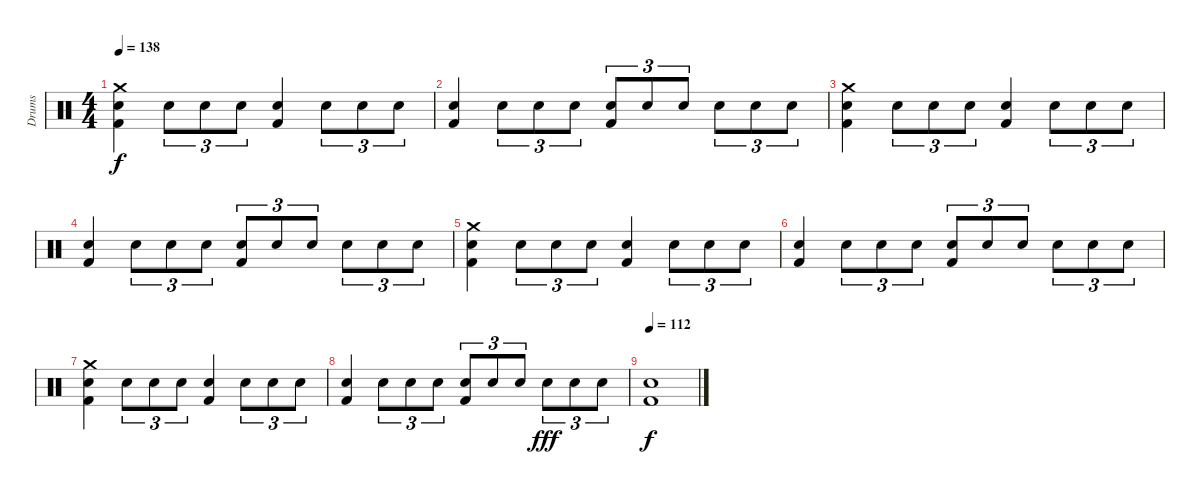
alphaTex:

\track ("Drums" "Drums") {instrument percussion}
\staff {score}
\articulation defaults
\ts (4 4)
\tempo 138
\clef neutral
\ks c
("Crash medium (hit)" "Electric Snare (hit)" "Kick (hit) 2").4{dy f} "Electric Snare (hit)".8{tu (3 2)} "Electric Snare (hit)".8{tu (3 2)} "Electric Snare (hit)".8{tu (3 2)} ("Electric Snare (hit)" "Kick (hit) 2").4 "Electric Snare (hit)".8{tu (3 2)} "Electric Snare (hit)".8{tu (3 2)} "Electric Snare (hit)".8{tu (3 2)} |
("Electric Snare (hit)" "Kick (hit) 2").4 "Electric Snare (hit)".8{tu (3 2)} "Electric Snare (hit)".8{tu (3 2)} "Electric Snare (hit)".8{tu (3 2)} ("Electric Snare (hit)" "Kick (hit) 2").8{tu (3 2)} "Electric Snare (hit)".8{tu (3 2)} "Electric Snare (hit)".8{tu (3 2)} "Electric Snare (hit)".8{tu (3 2)} "Electric Snare (hit)".8{tu (3 2)} "Electric Snare (hit)".8{tu (3 2)} |
("Crash medium (hit)" "Electric Snare (hit)" "Kick (hit) 2").4 "Electric Snare (hit)".8{tu (3 2)} "Electric Snare (hit)".8{tu (3 2)} "Electric Snare (hit)".8{tu (3 2)} ("Electric Snare (hit)" "Kick (hit) 2").4 "Electric Snare (hit)".8{tu (3 2)} "Electric Snare (hit)".8{tu (3 2)} "Electric Snare (hit)".8{tu (3 2)} |
("Electric Snare (hit)" "Kick (hit) 2").4 "Electric Snare (hit)".8{tu (3 2)} "Electric Snare (hit)".8{tu (3 2)} "Electric Snare (hit)".8{tu (3 2)} ("Electric Snare (hit)" "Kick (hit) 2").8{tu (3 2)} "Electric Snare (hit)".8{tu (3 2)} "Electric Snare (hit)".8{tu (3 2)} "Electric Snare (hit)".8{tu (3 2)} "Electric Snare (hit)".8{tu (3 2)} "Electric Snare (hit)".8{tu (3 2)} |
("Crash medium (hit)" "Electric Snare (hit)" "Kick (hit) 2").4 "Electric Snare (hit)".8{tu (3 2)} "Electric Snare (hit)".8{tu (3 2)} "Electric Snare (hit)".8{tu (3 2)} ("Electric Snare (hit)" "Kick (hit) 2").4 "Electric Snare (hit)".8{tu (3 2)} "Electric Snare (hit)".8{tu (3 2)} "Electric Snare (hit)".8{tu (3 2)} |
("Electric Snare (hit)" "Kick (hit) 2").4 "Electric Snare (hit)".8{tu (3 2)} "Electric Snare (hit)".8{tu (3 2)} "Electric Snare (hit)".8{tu (3 2)} ("Electric Snare (hit)" "Kick (hit) 2").8{tu (3 2)} "Electric Snare (hit)".8{tu (3 2)} "Electric Snare (hit)".8{tu (3 2)} "Electric Snare (hit)".8{tu (3 2)} "Electric Snare (hit)".8{tu (3 2)} "Electric Snare (hit)".8{tu (3 2)} |
("Crash medium (hit)" "Electric Snare (hit)" "Kick (hit) 2").4 "Electric Snare (hit)".8{tu (3 2)} "Electric Snare (hit)".8{tu (3 2)} "Electric Snare (hit)".8{tu (3 2)} ("Electric Snare (hit)" "Kick (hit) 2").4 "Electric Snare (hit)".8{tu (3 2)} "Electric Snare (hit)".8{tu (3 2)} "Electric Snare (hit)".8{tu (3 2)} |
("Electric Snare (hit)" "Kick (hit) 2").4 "Electric Snare (hit)".8{tu (3 2)} "Electric Snare (hit)".8{tu (3 2)} "Electric Snare (hit)".8{tu (3 2)} ("Electric Snare (hit)" "Kick (hit) 2").8{tu (3 2)} "Electric Snare (hit)".8{tu (3 2)} "Electric Snare (hit)".8{tu (3 2)} "Electric Snare (hit)".8{tu (3 2) dy fff} "Electric Snare (hit)".8{tu (3 2)} "Electric Snare (hit)".8{tu (3 2)} |
\tempo 112
("Electric Snare (hit)" "Kick (hit) 2").1{dy f}
